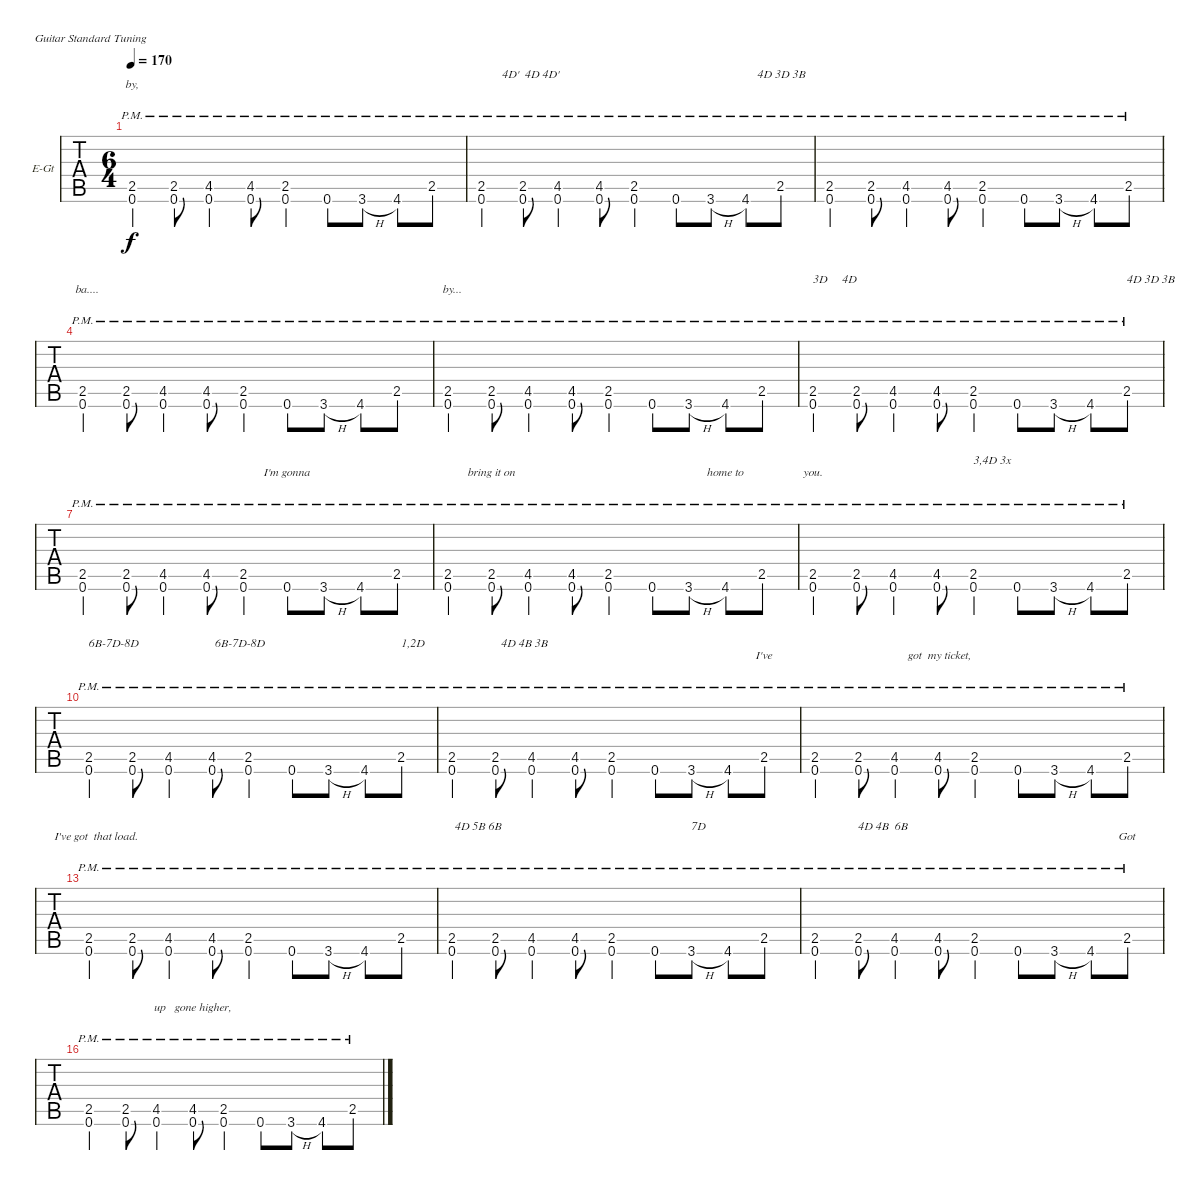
\bracketExtendMode nobrackets
\firstSystemTrackNameOrientation horizontal
\otherSystemsTrackNameOrientation horizontal
\defaultBarNumberDisplay FirstOfSystem
\track ("Electric Guitar" "E-Gt") {instrument distortionguitar}
\staff {tabs}
\tuning (E4 B3 G3 D3 A2 E2)
\ts (6 4)
\tempo 170
\clef g2
\ks c
(2.5{pm} 0.6{pm}).4{lyrics (0 "by,") lyrics (1 "") lyrics (2 "") lyrics (3 "") lyrics (4 "") dy f} (2.5{pm} 0.6{pm}).8{lyrics (0 "") lyrics (1 "") lyrics (2 "") lyrics (3 "") lyrics (4 "")} (4.5{pm} 0.6{pm}).4{lyrics (0 "") lyrics (1 "") lyrics (2 "") lyrics (3 "") lyrics (4 "")} (4.5{pm} 0.6{pm}).8{lyrics (0 "") lyrics (1 "") lyrics (2 "") lyrics (3 "") lyrics (4 "")} (2.5{pm} 0.6{pm}).4{lyrics (0 "") lyrics (1 "") lyrics (2 "") lyrics (3 "") lyrics (4 "")} 0.6{pm}.8{lyrics (0 "") lyrics (1 "") lyrics (2 "") lyrics (3 "") lyrics (4 "")} 3.6{h pm}.8{lyrics (0 "") lyrics (1 "") lyrics (2 "") lyrics (3 "") lyrics (4 "")} 4.6{pm}.8{lyrics (0 "") lyrics (1 "") lyrics (2 "") lyrics (3 "") lyrics (4 "")} 2.5{pm}.8{lyrics (0 "") lyrics (1 "") lyrics (2 "") lyrics (3 "") lyrics (4 "")} |
(2.5{pm} 0.6{pm}).4{txt "       4D'  4D 4D' " lyrics (0 "") lyrics (1 "") lyrics (2 "") lyrics (3 "") lyrics (4 "")} (2.5{pm} 0.6{pm}).8{lyrics (0 "") lyrics (1 "") lyrics (2 "") lyrics (3 "") lyrics (4 "")} (4.5{pm} 0.6{pm}).4{lyrics (0 "") lyrics (1 "") lyrics (2 "") lyrics (3 "") lyrics (4 "")} (4.5{pm} 0.6{pm}).8{lyrics (0 "") lyrics (1 "") lyrics (2 "") lyrics (3 "") lyrics (4 "")} (2.5{pm} 0.6{pm}).4{lyrics (0 "") lyrics (1 "") lyrics (2 "") lyrics (3 "") lyrics (4 "")} 0.6{pm}.8{lyrics (0 "") lyrics (1 "") lyrics (2 "") lyrics (3 "") lyrics (4 "")} 3.6{h pm}.8{lyrics (0 "") lyrics (1 "") lyrics (2 "") lyrics (3 "") lyrics (4 "")} 4.6{pm}.8{txt "    4D 3D 3B" lyrics (0 "") lyrics (1 "") lyrics (2 "") lyrics (3 "") lyrics (4 "")} 2.5{pm}.8{lyrics (0 "") lyrics (1 "") lyrics (2 "") lyrics (3 "") lyrics (4 "")} |
(2.5{pm} 0.6{pm}).4{lyrics (0 "") lyrics (1 "") lyrics (2 "") lyrics (3 "") lyrics (4 "")} (2.5{pm} 0.6{pm}).8{lyrics (0 "") lyrics (1 "") lyrics (2 "") lyrics (3 "") lyrics (4 "")} (4.5{pm} 0.6{pm}).4{lyrics (0 "") lyrics (1 "") lyrics (2 "") lyrics (3 "") lyrics (4 "")} (4.5{pm} 0.6{pm}).8{lyrics (0 "") lyrics (1 "") lyrics (2 "") lyrics (3 "") lyrics (4 "")} (2.5{pm} 0.6{pm}).4{lyrics (0 "") lyrics (1 "") lyrics (2 "") lyrics (3 "") lyrics (4 "")} 0.6{pm}.8{lyrics (0 "") lyrics (1 "") lyrics (2 "") lyrics (3 "") lyrics (4 "")} 3.6{h pm}.8{lyrics (0 "") lyrics (1 "") lyrics (2 "") lyrics (3 "") lyrics (4 "")} 4.6{pm}.8{lyrics (0 "") lyrics (1 "") lyrics (2 "") lyrics (3 "") lyrics (4 "")} 2.5{pm}.8{lyrics (0 "") lyrics (1 "") lyrics (2 "") lyrics (3 "") lyrics (4 "")} |
(2.5{pm} 0.6{pm}).4{lyrics (0 "   ba....") lyrics (1 "") lyrics (2 "") lyrics (3 "") lyrics (4 "")} (2.5{pm} 0.6{pm}).8{lyrics (0 "") lyrics (1 "") lyrics (2 "") lyrics (3 "") lyrics (4 "")} (4.5{pm} 0.6{pm}).4{lyrics (0 "") lyrics (1 "") lyrics (2 "") lyrics (3 "") lyrics (4 "")} (4.5{pm} 0.6{pm}).8{lyrics (0 "") lyrics (1 "") lyrics (2 "") lyrics (3 "") lyrics (4 "")} (2.5{pm} 0.6{pm}).4{lyrics (0 "") lyrics (1 "") lyrics (2 "") lyrics (3 "") lyrics (4 "")} 0.6{pm}.8{lyrics (0 "") lyrics (1 "") lyrics (2 "") lyrics (3 "") lyrics (4 "")} 3.6{h pm}.8{lyrics (0 "") lyrics (1 "") lyrics (2 "") lyrics (3 "") lyrics (4 "")} 4.6{pm}.8{lyrics (0 "") lyrics (1 "") lyrics (2 "") lyrics (3 "") lyrics (4 "")} 2.5{pm}.8{lyrics (0 "") lyrics (1 "") lyrics (2 "") lyrics (3 "") lyrics (4 "")} |
(2.5{pm} 0.6{pm}).4{lyrics (0 "   by...") lyrics (1 "") lyrics (2 "") lyrics (3 "") lyrics (4 "")} (2.5{pm} 0.6{pm}).8{lyrics (0 "") lyrics (1 "") lyrics (2 "") lyrics (3 "") lyrics (4 "")} (4.5{pm} 0.6{pm}).4{lyrics (0 "") lyrics (1 "") lyrics (2 "") lyrics (3 "") lyrics (4 "")} (4.5{pm} 0.6{pm}).8{lyrics (0 "") lyrics (1 "") lyrics (2 "") lyrics (3 "") lyrics (4 "")} (2.5{pm} 0.6{pm}).4{lyrics (0 "") lyrics (1 "") lyrics (2 "") lyrics (3 "") lyrics (4 "")} 0.6{pm}.8{lyrics (0 "") lyrics (1 "") lyrics (2 "") lyrics (3 "") lyrics (4 "")} 3.6{h pm}.8{lyrics (0 "") lyrics (1 "") lyrics (2 "") lyrics (3 "") lyrics (4 "")} 4.6{pm}.8{lyrics (0 "") lyrics (1 "") lyrics (2 "") lyrics (3 "") lyrics (4 "")} 2.5{pm}.8{lyrics (0 "") lyrics (1 "") lyrics (2 "") lyrics (3 "") lyrics (4 "")} |
(2.5{pm} 0.6{pm}).4{txt "3D     4D" lyrics (0 "") lyrics (1 "") lyrics (2 "") lyrics (3 "") lyrics (4 "")} (2.5{pm} 0.6{pm}).8{lyrics (0 "") lyrics (1 "") lyrics (2 "") lyrics (3 "") lyrics (4 "")} (4.5{pm} 0.6{pm}).4{lyrics (0 "") lyrics (1 "") lyrics (2 "") lyrics (3 "") lyrics (4 "")} (4.5{pm} 0.6{pm}).8{lyrics (0 "") lyrics (1 "") lyrics (2 "") lyrics (3 "") lyrics (4 "")} (2.5{pm} 0.6{pm}).4{lyrics (0 "") lyrics (1 "") lyrics (2 "") lyrics (3 "") lyrics (4 "")} 0.6{pm}.8{lyrics (0 "") lyrics (1 "") lyrics (2 "") lyrics (3 "") lyrics (4 "")} 3.6{h pm}.8{lyrics (0 "") lyrics (1 "") lyrics (2 "") lyrics (3 "") lyrics (4 "")} 4.6{pm}.8{lyrics (0 "") lyrics (1 "") lyrics (2 "") lyrics (3 "") lyrics (4 "")} 2.5{pm}.8{txt "4D 3D 3B" lyrics (0 "") lyrics (1 "") lyrics (2 "") lyrics (3 "") lyrics (4 "")} |
(2.5{pm} 0.6{pm}).4{lyrics (0 "") lyrics (1 "") lyrics (2 "") lyrics (3 "") lyrics (4 "")} (2.5{pm} 0.6{pm}).8{lyrics (0 "") lyrics (1 "") lyrics (2 "") lyrics (3 "") lyrics (4 "")} (4.5{pm} 0.6{pm}).4{lyrics (0 "") lyrics (1 "") lyrics (2 "") lyrics (3 "") lyrics (4 "")} (4.5{pm} 0.6{pm}).8{lyrics (0 "") lyrics (1 "") lyrics (2 "") lyrics (3 "") lyrics (4 "")} (2.5{pm} 0.6{pm}).4{lyrics (0 "") lyrics (1 "") lyrics (2 "") lyrics (3 "") lyrics (4 "")} 0.6{pm}.8{lyrics (0 "I'm gonna") lyrics (1 "") lyrics (2 "") lyrics (3 "") lyrics (4 "")} 3.6{h pm}.8{lyrics (0 "") lyrics (1 "") lyrics (2 "") lyrics (3 "") lyrics (4 "")} 4.6{pm}.8{lyrics (0 "") lyrics (1 "") lyrics (2 "") lyrics (3 "") lyrics (4 "")} 2.5{pm}.8{lyrics (0 "") lyrics (1 "") lyrics (2 "") lyrics (3 "") lyrics (4 "")} |
(2.5{pm} 0.6{pm}).4{lyrics (0 "") lyrics (1 "") lyrics (2 "") lyrics (3 "") lyrics (4 "")} (2.5{pm} 0.6{pm}).8{lyrics (0 "bring it on") lyrics (1 "") lyrics (2 "") lyrics (3 "") lyrics (4 "")} (4.5{pm} 0.6{pm}).4{lyrics (0 "") lyrics (1 "") lyrics (2 "") lyrics (3 "") lyrics (4 "")} (4.5{pm} 0.6{pm}).8{lyrics (0 "") lyrics (1 "") lyrics (2 "") lyrics (3 "") lyrics (4 "")} (2.5{pm} 0.6{pm}).4{lyrics (0 "") lyrics (1 "") lyrics (2 "") lyrics (3 "") lyrics (4 "")} 0.6{pm}.8{lyrics (0 "") lyrics (1 "") lyrics (2 "") lyrics (3 "") lyrics (4 "")} 3.6{h pm}.8{lyrics (0 "") lyrics (1 "") lyrics (2 "") lyrics (3 "") lyrics (4 "")} 4.6{pm}.8{lyrics (0 "home to") lyrics (1 "") lyrics (2 "") lyrics (3 "") lyrics (4 "")} 2.5{pm}.8{lyrics (0 "") lyrics (1 "") lyrics (2 "") lyrics (3 "") lyrics (4 "")} |
(2.5{pm} 0.6{pm}).4{lyrics (0 "you.") lyrics (1 "") lyrics (2 "") lyrics (3 "") lyrics (4 "")} (2.5{pm} 0.6{pm}).8{lyrics (0 "") lyrics (1 "") lyrics (2 "") lyrics (3 "") lyrics (4 "")} (4.5{pm} 0.6{pm}).4{lyrics (0 "") lyrics (1 "") lyrics (2 "") lyrics (3 "") lyrics (4 "")} (4.5{pm} 0.6{pm}).8{lyrics (0 "") lyrics (1 "") lyrics (2 "") lyrics (3 "") lyrics (4 "")} (2.5{pm} 0.6{pm}).4{txt "3,4D 3x" lyrics (0 "") lyrics (1 "") lyrics (2 "") lyrics (3 "") lyrics (4 "")} 0.6{pm}.8{lyrics (0 "") lyrics (1 "") lyrics (2 "") lyrics (3 "") lyrics (4 "")} 3.6{h pm}.8{lyrics (0 "") lyrics (1 "") lyrics (2 "") lyrics (3 "") lyrics (4 "")} 4.6{pm}.8{lyrics (0 "") lyrics (1 "") lyrics (2 "") lyrics (3 "") lyrics (4 "")} 2.5{pm}.8{lyrics (0 "") lyrics (1 "") lyrics (2 "") lyrics (3 "") lyrics (4 "")} |
(2.5{pm} 0.6{pm}).4{txt "6B-7D-8D" lyrics (0 "") lyrics (1 "") lyrics (2 "") lyrics (3 "") lyrics (4 "")} (2.5{pm} 0.6{pm}).8{lyrics (0 "") lyrics (1 "") lyrics (2 "") lyrics (3 "") lyrics (4 "")} (4.5{pm} 0.6{pm}).4{lyrics (0 "") lyrics (1 "") lyrics (2 "") lyrics (3 "") lyrics (4 "")} (4.5{pm} 0.6{pm}).8{txt " 6B-7D-8D" lyrics (0 "") lyrics (1 "") lyrics (2 "") lyrics (3 "") lyrics (4 "")} (2.5{pm} 0.6{pm}).4{lyrics (0 "") lyrics (1 "") lyrics (2 "") lyrics (3 "") lyrics (4 "")} 0.6{pm}.8{lyrics (0 "") lyrics (1 "") lyrics (2 "") lyrics (3 "") lyrics (4 "")} 3.6{h pm}.8{lyrics (0 "") lyrics (1 "") lyrics (2 "") lyrics (3 "") lyrics (4 "")} 4.6{pm}.8{lyrics (0 "") lyrics (1 "") lyrics (2 "") lyrics (3 "") lyrics (4 "")} 2.5{pm}.8{txt "1,2D" lyrics (0 "") lyrics (1 "") lyrics (2 "") lyrics (3 "") lyrics (4 "")} |
(2.5{pm} 0.6{pm}).4{lyrics (0 "") lyrics (1 "") lyrics (2 "") lyrics (3 "") lyrics (4 "")} (2.5{pm} 0.6{pm}).8{txt "  4D 4B 3B" lyrics (0 "") lyrics (1 "") lyrics (2 "") lyrics (3 "") lyrics (4 "")} (4.5{pm} 0.6{pm}).4{lyrics (0 "") lyrics (1 "") lyrics (2 "") lyrics (3 "") lyrics (4 "")} (4.5{pm} 0.6{pm}).8{lyrics (0 "") lyrics (1 "") lyrics (2 "") lyrics (3 "") lyrics (4 "")} (2.5{pm} 0.6{pm}).4{lyrics (0 "") lyrics (1 "") lyrics (2 "") lyrics (3 "") lyrics (4 "")} 0.6{pm}.8{lyrics (0 "") lyrics (1 "") lyrics (2 "") lyrics (3 "") lyrics (4 "")} 3.6{h pm}.8{lyrics (0 "") lyrics (1 "") lyrics (2 "") lyrics (3 "") lyrics (4 "")} 4.6{pm}.8{lyrics (0 "") lyrics (1 "") lyrics (2 "") lyrics (3 "") lyrics (4 "")} 2.5{pm}.8{lyrics (0 "I've") lyrics (1 "") lyrics (2 "") lyrics (3 "") lyrics (4 "")} |
(2.5{pm} 0.6{pm}).4{lyrics (0 "") lyrics (1 "") lyrics (2 "") lyrics (3 "") lyrics (4 "")} (2.5{pm} 0.6{pm}).8{lyrics (0 "") lyrics (1 "") lyrics (2 "") lyrics (3 "") lyrics (4 "")} (4.5{pm} 0.6{pm}).4{lyrics (0 "") lyrics (1 "") lyrics (2 "") lyrics (3 "") lyrics (4 "")} (4.5{pm} 0.6{pm}).8{lyrics (0 " got  my ticket,   ") lyrics (1 "") lyrics (2 "") lyrics (3 "") lyrics (4 "")} (2.5{pm} 0.6{pm}).4{lyrics (0 "") lyrics (1 "") lyrics (2 "") lyrics (3 "") lyrics (4 "")} 0.6{pm}.8{lyrics (0 "") lyrics (1 "") lyrics (2 "") lyrics (3 "") lyrics (4 "")} 3.6{h pm}.8{lyrics (0 "") lyrics (1 "") lyrics (2 "") lyrics (3 "") lyrics (4 "")} 4.6{pm}.8{lyrics (0 "") lyrics (1 "") lyrics (2 "") lyrics (3 "") lyrics (4 "")} 2.5{pm}.8{lyrics (0 "") lyrics (1 "") lyrics (2 "") lyrics (3 "") lyrics (4 "")} |
(2.5{pm} 0.6{pm}).4{lyrics (0 "     I've got  that load.") lyrics (1 "") lyrics (2 "") lyrics (3 "") lyrics (4 "")} (2.5{pm} 0.6{pm}).8{lyrics (0 "") lyrics (1 "") lyrics (2 "") lyrics (3 "") lyrics (4 "")} (4.5{pm} 0.6{pm}).4{lyrics (0 "") lyrics (1 "") lyrics (2 "") lyrics (3 "") lyrics (4 "")} (4.5{pm} 0.6{pm}).8{lyrics (0 "") lyrics (1 "") lyrics (2 "") lyrics (3 "") lyrics (4 "")} (2.5{pm} 0.6{pm}).4{lyrics (0 "") lyrics (1 "") lyrics (2 "") lyrics (3 "") lyrics (4 "")} 0.6{pm}.8{lyrics (0 "") lyrics (1 "") lyrics (2 "") lyrics (3 "") lyrics (4 "")} 3.6{h pm}.8{lyrics (0 "") lyrics (1 "") lyrics (2 "") lyrics (3 "") lyrics (4 "")} 4.6{pm}.8{lyrics (0 "") lyrics (1 "") lyrics (2 "") lyrics (3 "") lyrics (4 "")} 2.5{pm}.8{lyrics (0 "") lyrics (1 "") lyrics (2 "") lyrics (3 "") lyrics (4 "")} |
(2.5{pm} 0.6{pm}).4{txt " 4D 5B 6B" lyrics (0 "") lyrics (1 "") lyrics (2 "") lyrics (3 "") lyrics (4 "")} (2.5{pm} 0.6{pm}).8{lyrics (0 "") lyrics (1 "") lyrics (2 "") lyrics (3 "") lyrics (4 "")} (4.5{pm} 0.6{pm}).4{lyrics (0 "") lyrics (1 "") lyrics (2 "") lyrics (3 "") lyrics (4 "")} (4.5{pm} 0.6{pm}).8{lyrics (0 "") lyrics (1 "") lyrics (2 "") lyrics (3 "") lyrics (4 "")} (2.5{pm} 0.6{pm}).4{lyrics (0 "") lyrics (1 "") lyrics (2 "") lyrics (3 "") lyrics (4 "")} 0.6{pm}.8{lyrics (0 "") lyrics (1 "") lyrics (2 "") lyrics (3 "") lyrics (4 "")} 3.6{h pm}.8{txt "7D" lyrics (0 "") lyrics (1 "") lyrics (2 "") lyrics (3 "") lyrics (4 "")} 4.6{pm}.8{lyrics (0 "") lyrics (1 "") lyrics (2 "") lyrics (3 "") lyrics (4 "")} 2.5{pm}.8{lyrics (0 "") lyrics (1 "") lyrics (2 "") lyrics (3 "") lyrics (4 "")} |
(2.5{pm} 0.6{pm}).4{lyrics (0 "") lyrics (1 "") lyrics (2 "") lyrics (3 "") lyrics (4 "")} (2.5{pm} 0.6{pm}).8{txt "4D 4B  6B" lyrics (0 "") lyrics (1 "") lyrics (2 "") lyrics (3 "") lyrics (4 "")} (4.5{pm} 0.6{pm}).4{lyrics (0 "") lyrics (1 "") lyrics (2 "") lyrics (3 "") lyrics (4 "")} (4.5{pm} 0.6{pm}).8{lyrics (0 "") lyrics (1 "") lyrics (2 "") lyrics (3 "") lyrics (4 "")} (2.5{pm} 0.6{pm}).4{lyrics (0 "") lyrics (1 "") lyrics (2 "") lyrics (3 "") lyrics (4 "")} 0.6{pm}.8{lyrics (0 "") lyrics (1 "") lyrics (2 "") lyrics (3 "") lyrics (4 "")} 3.6{h pm}.8{lyrics (0 "") lyrics (1 "") lyrics (2 "") lyrics (3 "") lyrics (4 "")} 4.6{pm}.8{lyrics (0 "") lyrics (1 "") lyrics (2 "") lyrics (3 "") lyrics (4 "")} 2.5{pm}.8{lyrics (0 "Got ") lyrics (1 "") lyrics (2 "") lyrics (3 "") lyrics (4 "")} |
(2.5{pm} 0.6{pm}).4{lyrics (0 "") lyrics (1 "") lyrics (2 "") lyrics (3 "") lyrics (4 "")} (2.5{pm} 0.6{pm}).8{lyrics (0 "") lyrics (1 "") lyrics (2 "") lyrics (3 "") lyrics (4 "")} (4.5{pm} 0.6{pm}).4{lyrics (0 "") lyrics (1 "") lyrics (2 "") lyrics (3 "") lyrics (4 "")} (4.5{pm} 0.6{pm}).8{lyrics (0 "up   gone higher,") lyrics (1 "") lyrics (2 "") lyrics (3 "") lyrics (4 "")} (2.5{pm} 0.6{pm}).4{lyrics (0 "") lyrics (1 "") lyrics (2 "") lyrics (3 "") lyrics (4 "")} 0.6{pm}.8{lyrics (0 "") lyrics (1 "") lyrics (2 "") lyrics (3 "") lyrics (4 "")} 3.6{h pm}.8{lyrics (0 "") lyrics (1 "") lyrics (2 "") lyrics (3 "") lyrics (4 "")} 4.6{pm}.8{lyrics (0 "") lyrics (1 "") lyrics (2 "") lyrics (3 "") lyrics (4 "")} 2.5{pm}.8{lyrics (0 "") lyrics (1 "") lyrics (2 "") lyrics (3 "") lyrics (4 "")}
